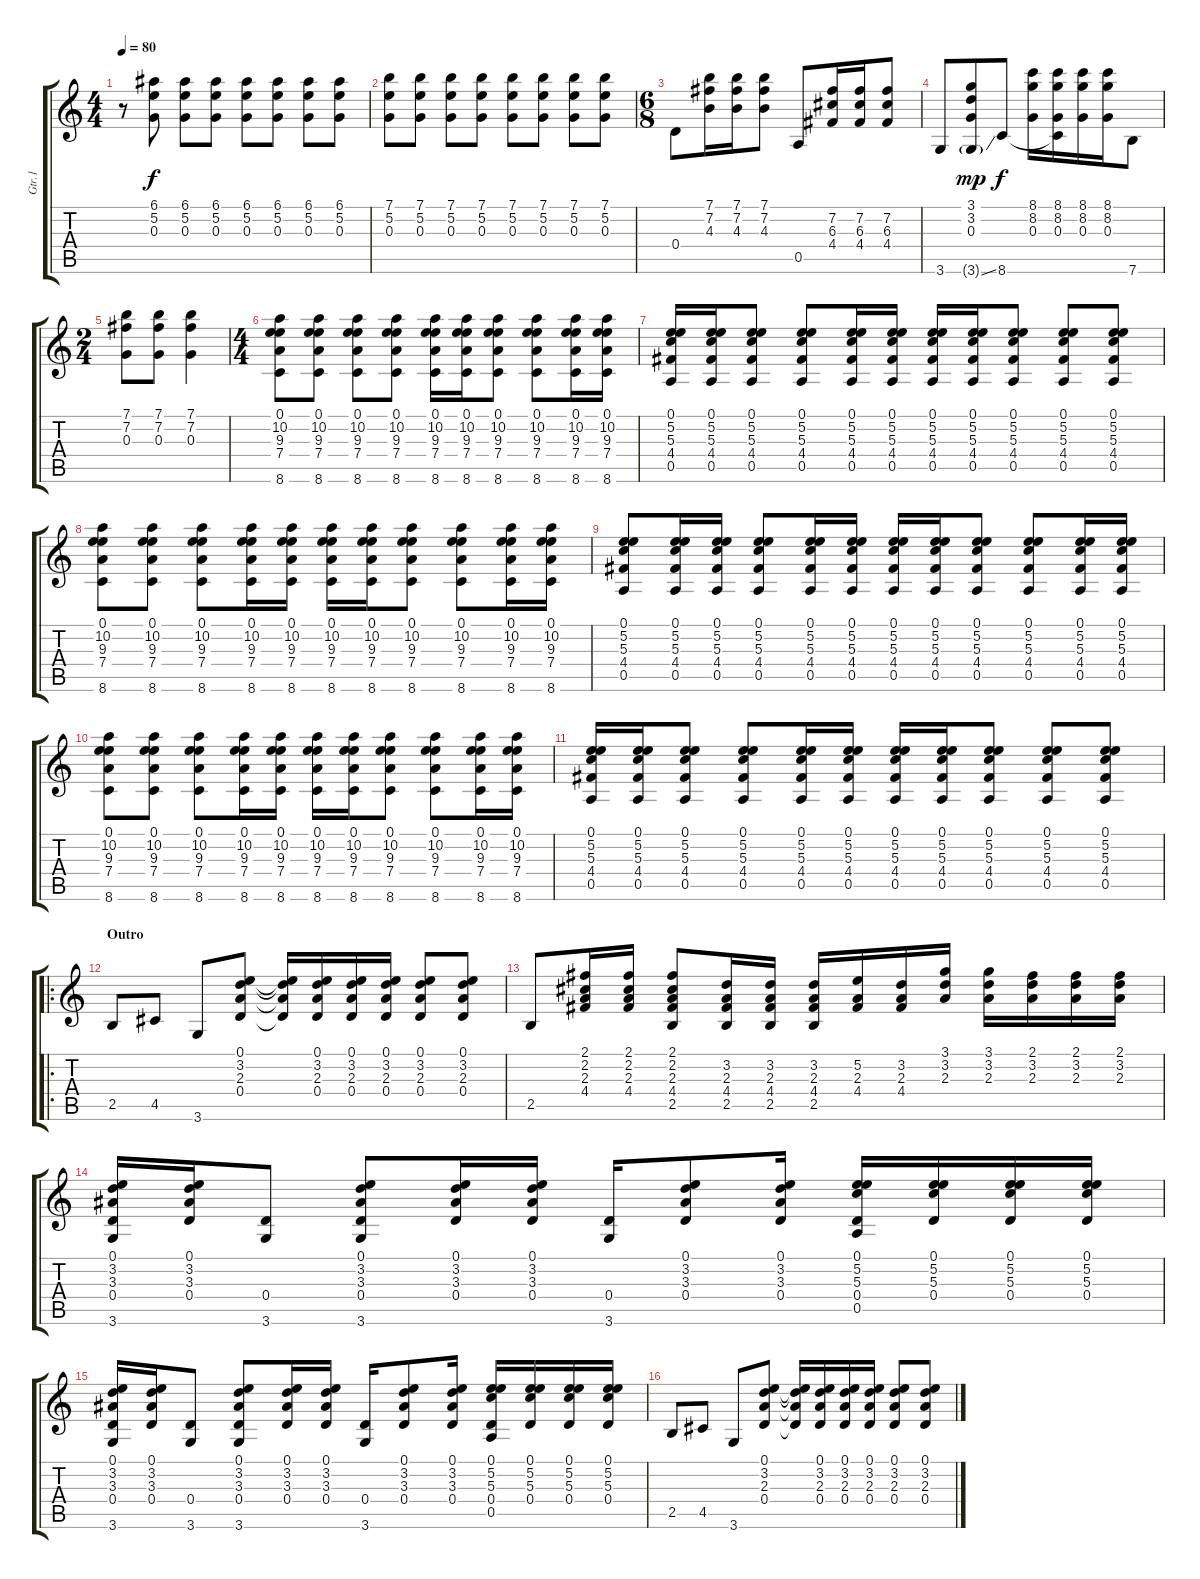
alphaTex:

\track ("Gtr.1" "Gtr.1") {instrument electricguitarjazz}
\staff {score tabs}
\tuning (E4 B3 G3 D3 A2 E2) {hide}
\ts (4 4)
\tempo 80
\clef g2
\ks c
r.8{dy f} (6.1 5.2 0.3).8 (6.1 5.2 0.3).8 (6.1 5.2 0.3).8 (6.1 5.2 0.3).8 (6.1 5.2 0.3).8 (6.1 5.2 0.3).8 (6.1 5.2 0.3).8 |
(7.1 5.2 0.3).8 (7.1 5.2 0.3).8 (7.1 5.2 0.3).8 (7.1 5.2 0.3).8 (7.1 5.2 0.3).8 (7.1 5.2 0.3).8 (7.1 5.2 0.3).8 (7.1 5.2 0.3).8 |
\ts (6 8)
0.4.8 (7.1 7.2 4.3).16 (7.1 7.2 4.3).16 (7.1 7.2 4.3).8 0.5.8 (7.2 6.3 4.4).16 (7.2 6.3 4.4).16 (7.2 6.3 4.4).8 |
3.6.8 (3.1 3.2 0.3 3.6{ss g}).8{dy mp} 8.6.8{dy f} (8.1 8.2 0.3).16 (8.1 8.2 0.3 8.6{t}).16 (8.1 8.2 0.3).16 (8.1 8.2 0.3).16 7.6.8 |
\ts (2 4)
(7.1 7.2 0.3).8 (7.1 7.2 0.3).8 (7.1 7.2 0.3).4 |
\ts (4 4)
(0.1 10.2 9.3 7.4 8.6).8 (0.1 10.2 9.3 7.4 8.6).8 (0.1 10.2 9.3 7.4 8.6).8 (0.1 10.2 9.3 7.4 8.6).8 (0.1 10.2 9.3 7.4 8.6).16 (0.1 10.2 9.3 7.4 8.6).16 (0.1 10.2 9.3 7.4 8.6).8 (0.1 10.2 9.3 7.4 8.6).8 (0.1 10.2 9.3 7.4 8.6).16 (0.1 10.2 9.3 7.4 8.6).16 |
(0.1 5.2 5.3 4.4 0.5).16 (0.1 5.2 5.3 4.4 0.5).16 (0.1 5.2 5.3 4.4 0.5).8 (0.1 5.2 5.3 4.4 0.5).8 (0.1 5.2 5.3 4.4 0.5).16 (0.1 5.2 5.3 4.4 0.5).16 (0.1 5.2 5.3 4.4 0.5).16 (0.1 5.2 5.3 4.4 0.5).16 (0.1 5.2 5.3 4.4 0.5).8 (0.1 5.2 5.3 4.4 0.5).8 (0.1 5.2 5.3 4.4 0.5).8 |
(0.1 10.2 9.3 7.4 8.6).8 (0.1 10.2 9.3 7.4 8.6).8 (0.1 10.2 9.3 7.4 8.6).8 (0.1 10.2 9.3 7.4 8.6).16 (0.1 10.2 9.3 7.4 8.6).16 (0.1 10.2 9.3 7.4 8.6).16 (0.1 10.2 9.3 7.4 8.6).16 (0.1 10.2 9.3 7.4 8.6).8 (0.1 10.2 9.3 7.4 8.6).8 (0.1 10.2 9.3 7.4 8.6).16 (0.1 10.2 9.3 7.4 8.6).16 |
(0.1 5.2 5.3 4.4 0.5).8 (0.1 5.2 5.3 4.4 0.5).16 (0.1 5.2 5.3 4.4 0.5).16 (0.1 5.2 5.3 4.4 0.5).8 (0.1 5.2 5.3 4.4 0.5).16 (0.1 5.2 5.3 4.4 0.5).16 (0.1 5.2 5.3 4.4 0.5).16 (0.1 5.2 5.3 4.4 0.5).16 (0.1 5.2 5.3 4.4 0.5).8 (0.1 5.2 5.3 4.4 0.5).8 (0.1 5.2 5.3 4.4 0.5).16 (0.1 5.2 5.3 4.4 0.5).16 |
(0.1 10.2 9.3 7.4 8.6).8 (0.1 10.2 9.3 7.4 8.6).8 (0.1 10.2 9.3 7.4 8.6).8 (0.1 10.2 9.3 7.4 8.6).16 (0.1 10.2 9.3 7.4 8.6).16 (0.1 10.2 9.3 7.4 8.6).16 (0.1 10.2 9.3 7.4 8.6).16 (0.1 10.2 9.3 7.4 8.6).8 (0.1 10.2 9.3 7.4 8.6).8 (0.1 10.2 9.3 7.4 8.6).16 (0.1 10.2 9.3 7.4 8.6).16 |
(0.1 5.2 5.3 4.4 0.5).16 (0.1 5.2 5.3 4.4 0.5).16 (0.1 5.2 5.3 4.4 0.5).8 (0.1 5.2 5.3 4.4 0.5).8 (0.1 5.2 5.3 4.4 0.5).16 (0.1 5.2 5.3 4.4 0.5).16 (0.1 5.2 5.3 4.4 0.5).16 (0.1 5.2 5.3 4.4 0.5).16 (0.1 5.2 5.3 4.4 0.5).8 (0.1 5.2 5.3 4.4 0.5).8 (0.1 5.2 5.3 4.4 0.5).8 |
\ro
\section ("" "Outro")
2.5.8 4.5.8 3.6.8 (0.1 3.2 2.3 0.4).8 (0.1{t} 3.2{t} 2.3{t} 0.4{t}).16 (0.1 3.2 2.3 0.4).16 (0.1 3.2 2.3 0.4).16 (0.1 3.2 2.3 0.4).16 (0.1 3.2 2.3 0.4).8 (0.1 3.2 2.3 0.4).8 |
2.5.8 (2.1 2.2 2.3 4.4).16 (2.1 2.2 2.3 4.4).16 (2.1 2.2 2.3 4.4 2.5).8 (3.2 2.3 4.4 2.5).16 (3.2 2.3 4.4 2.5).16 (3.2 2.3 4.4 2.5).16 (5.2 2.3 4.4).16 (3.2 2.3 4.4).16 (3.1 3.2 2.3).16 (3.1 3.2 2.3).16 (2.1 3.2 2.3).16 (2.1 3.2 2.3).16 (2.1 3.2 2.3).16 |
(0.1 3.2 3.3 0.4 3.6).16 (0.1 3.2 3.3 0.4).16 (0.4 3.6).8 (0.1 3.2 3.3 0.4 3.6).8 (0.1 3.2 3.3 0.4).16 (0.1 3.2 3.3 0.4).16 (0.4 3.6).16 (0.1 3.2 3.3 0.4).8 (0.1 3.2 3.3 0.4).16 (0.1 5.2 5.3 0.4 0.5).16 (0.1 5.2 5.3 0.4).16 (0.1 5.2 5.3 0.4).16 (0.1 5.2 5.3 0.4).16 |
(0.1 3.2 3.3 0.4 3.6).16 (0.1 3.2 3.3 0.4).16 (0.4 3.6).8 (0.1 3.2 3.3 0.4 3.6).8 (0.1 3.2 3.3 0.4).16 (0.1 3.2 3.3 0.4).16 (0.4 3.6).16 (0.1 3.2 3.3 0.4).8 (0.1 3.2 3.3 0.4).16 (0.1 5.2 5.3 0.4 0.5).16 (0.1 5.2 5.3 0.4).16 (0.1 5.2 5.3 0.4).16 (0.1 5.2 5.3 0.4).16 |
2.5.8 4.5.8 3.6.8 (0.1 3.2 2.3 0.4).8 (0.1{t} 3.2{t} 2.3{t} 0.4{t}).16 (0.1 3.2 2.3 0.4).16 (0.1 3.2 2.3 0.4).16 (0.1 3.2 2.3 0.4).16 (0.1 3.2 2.3 0.4).8 (0.1 3.2 2.3 0.4).8
